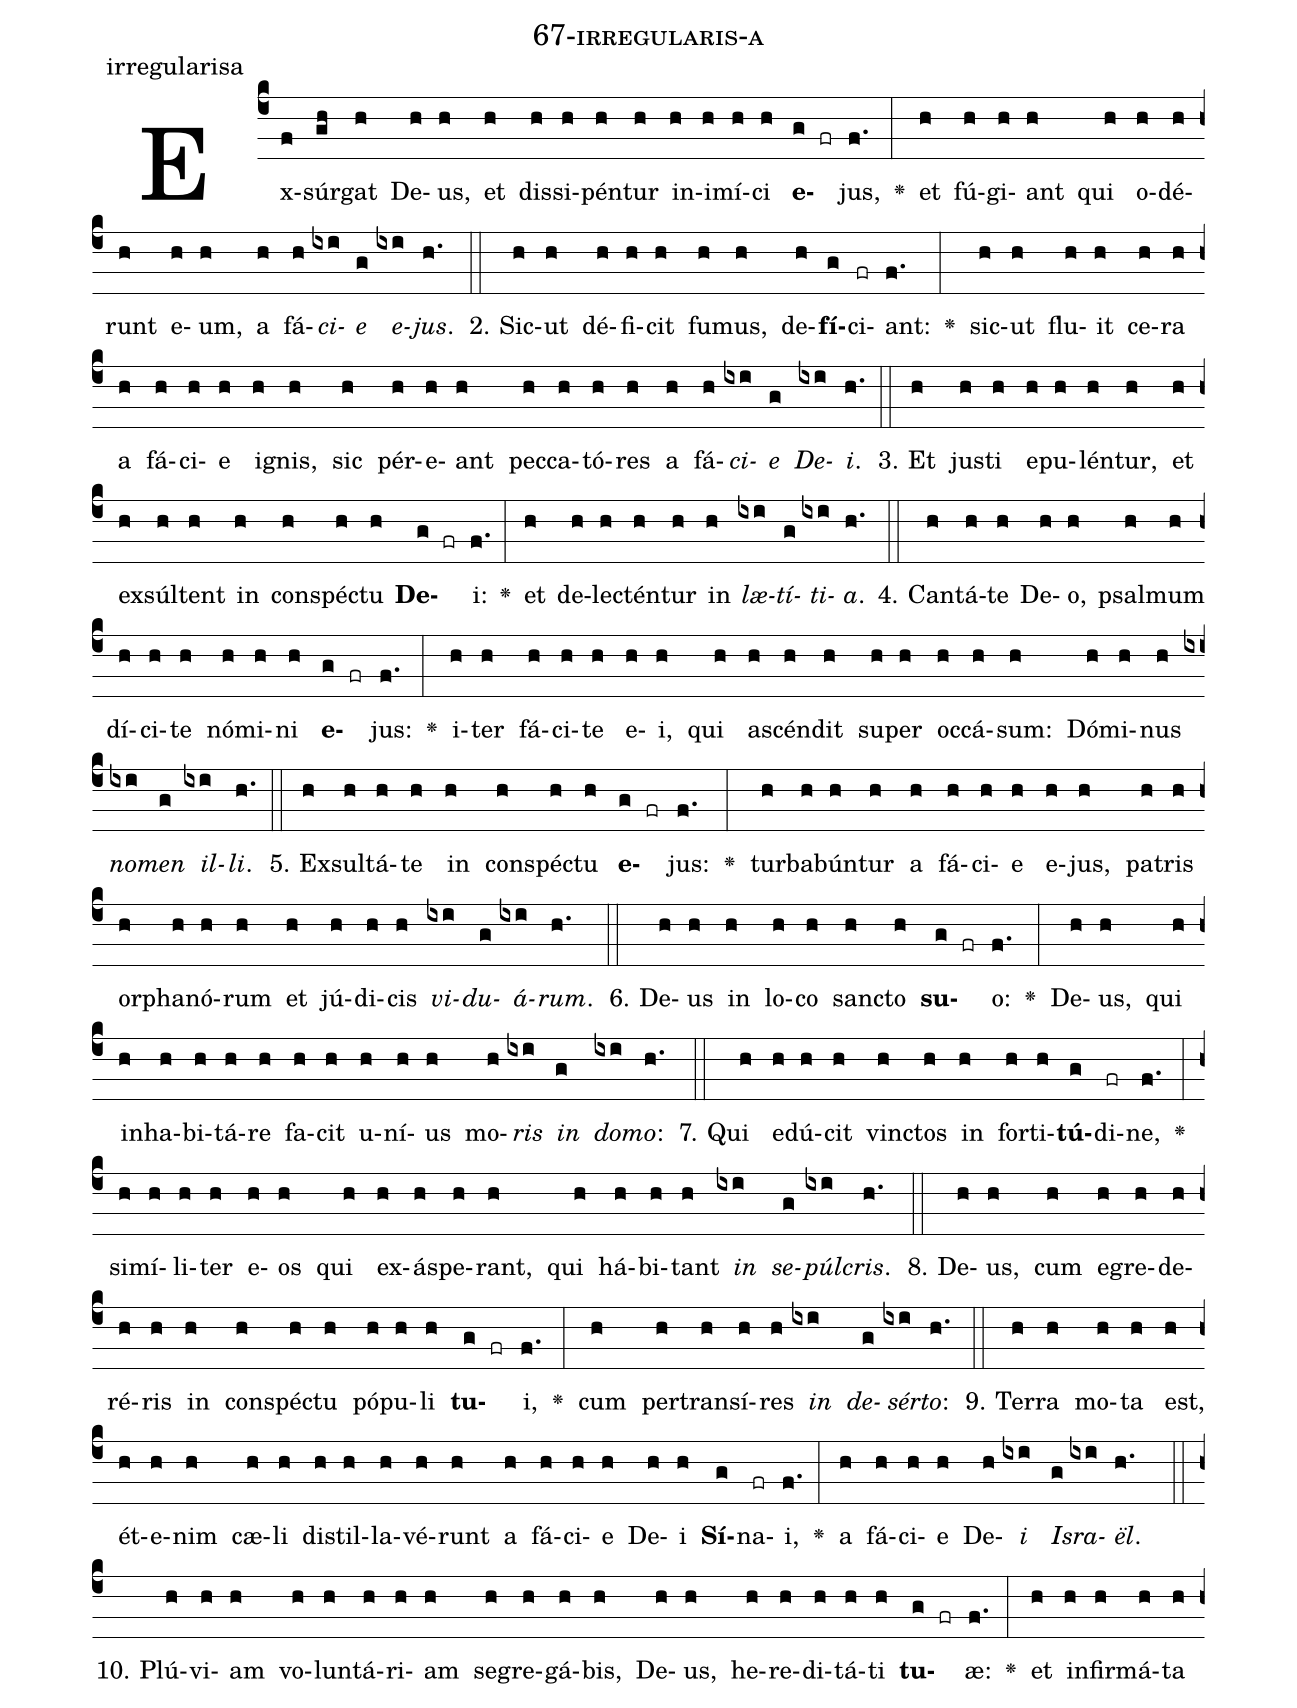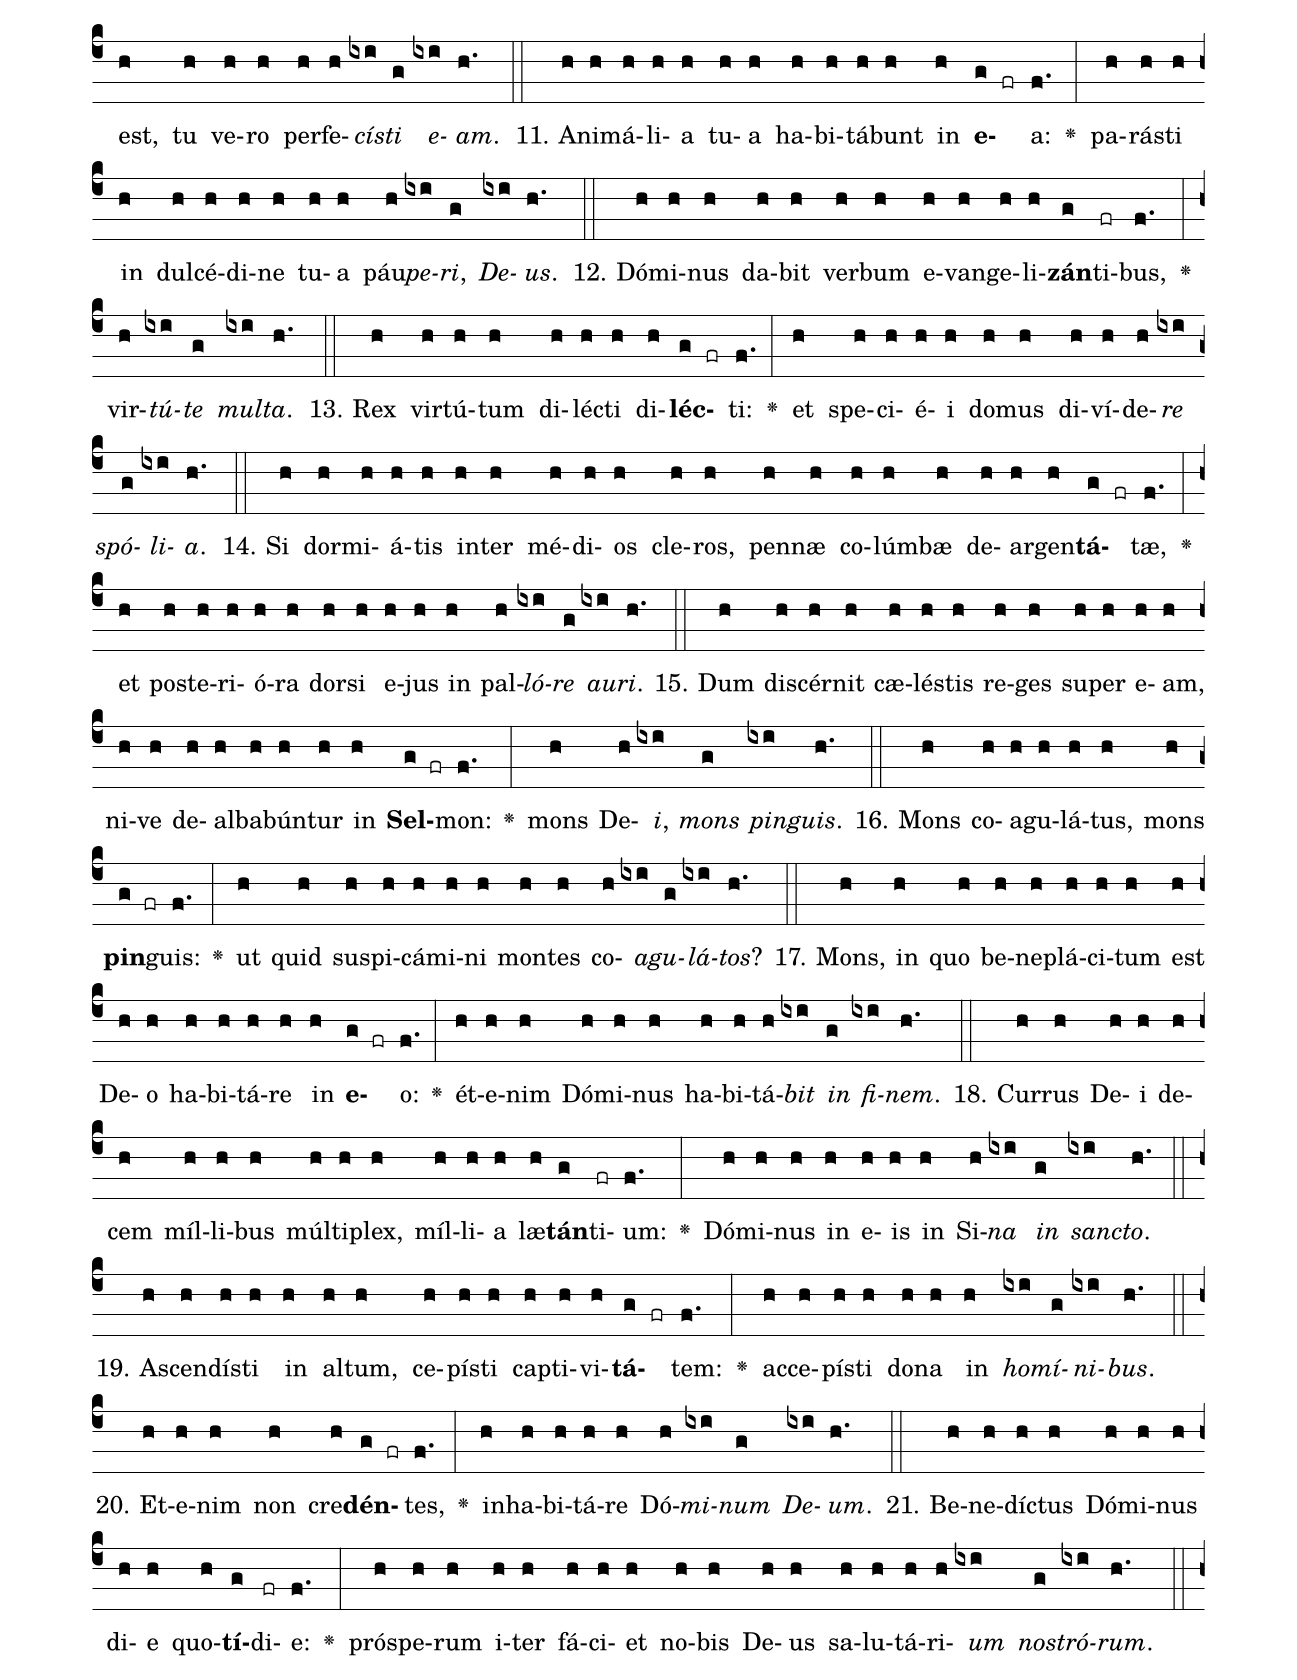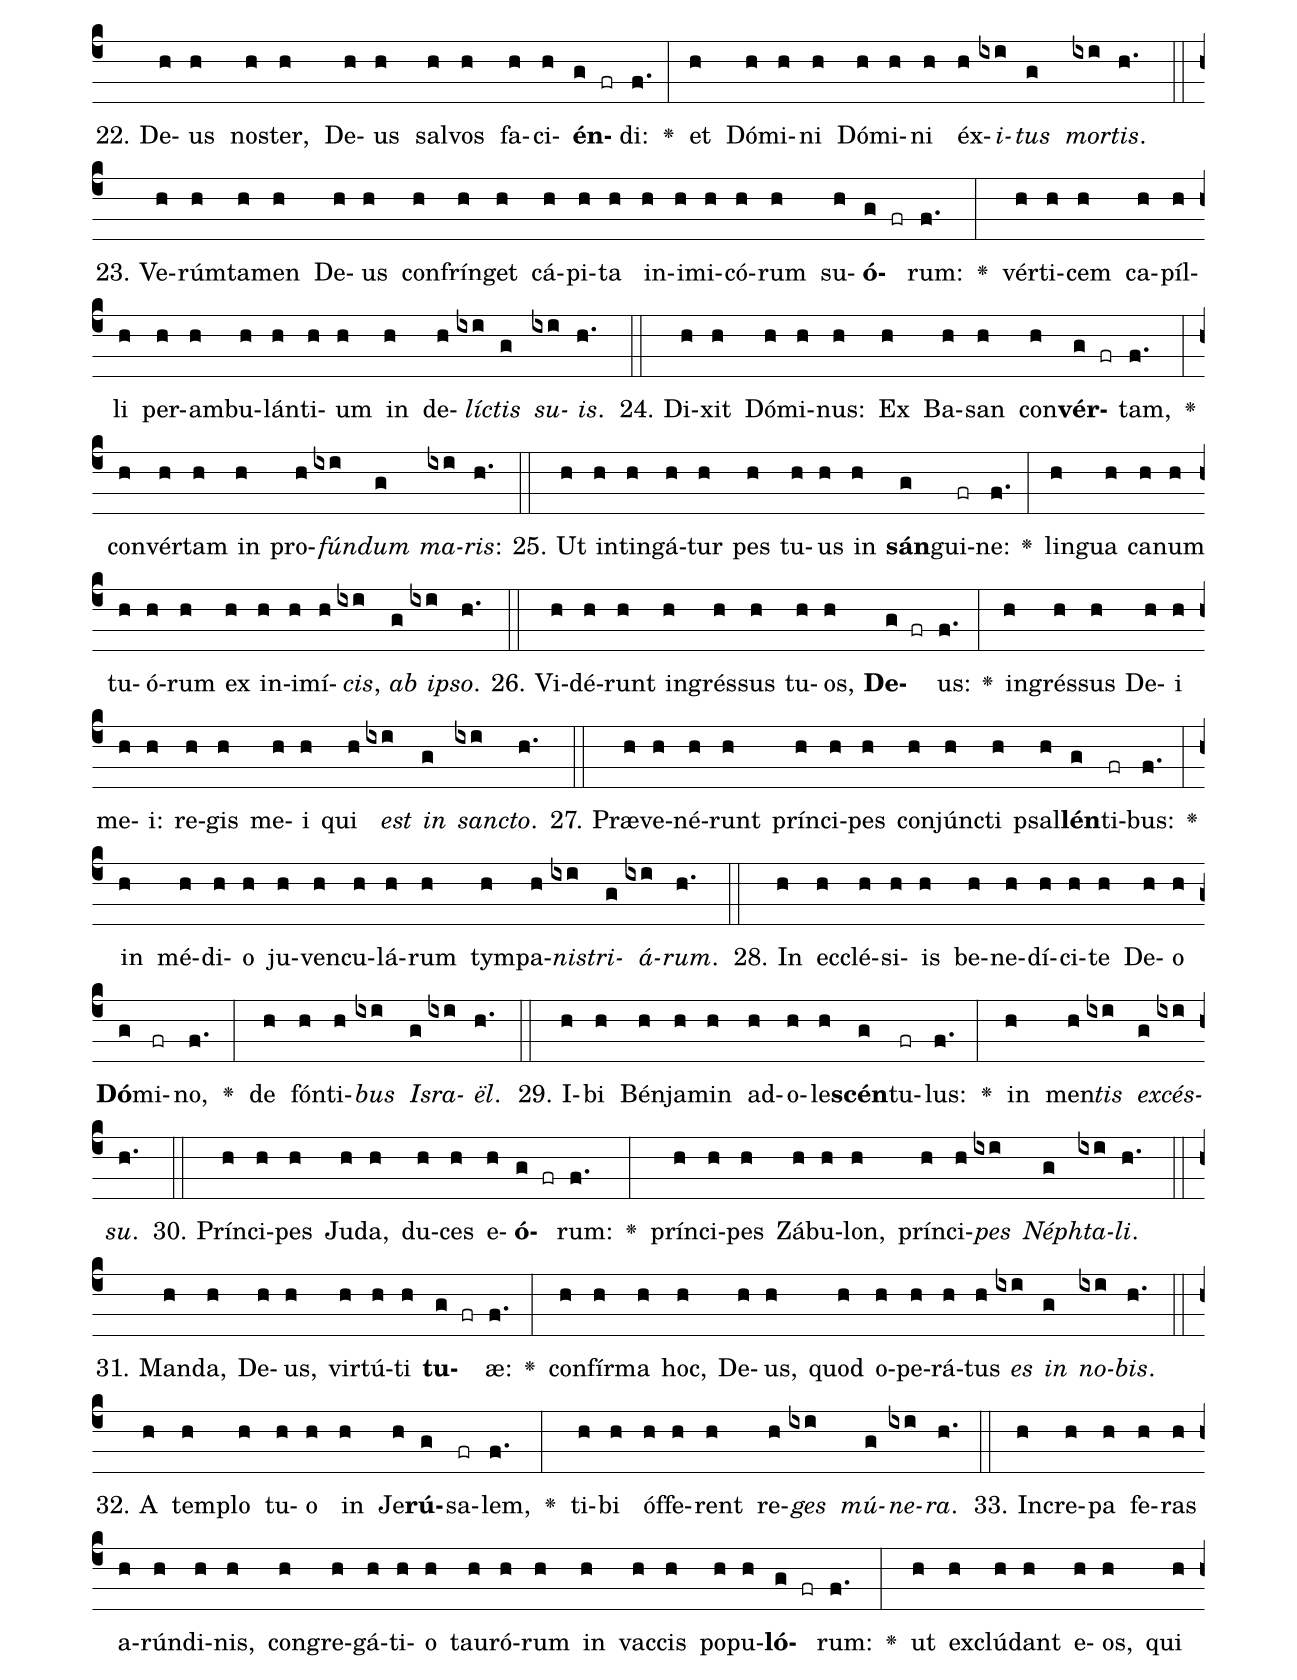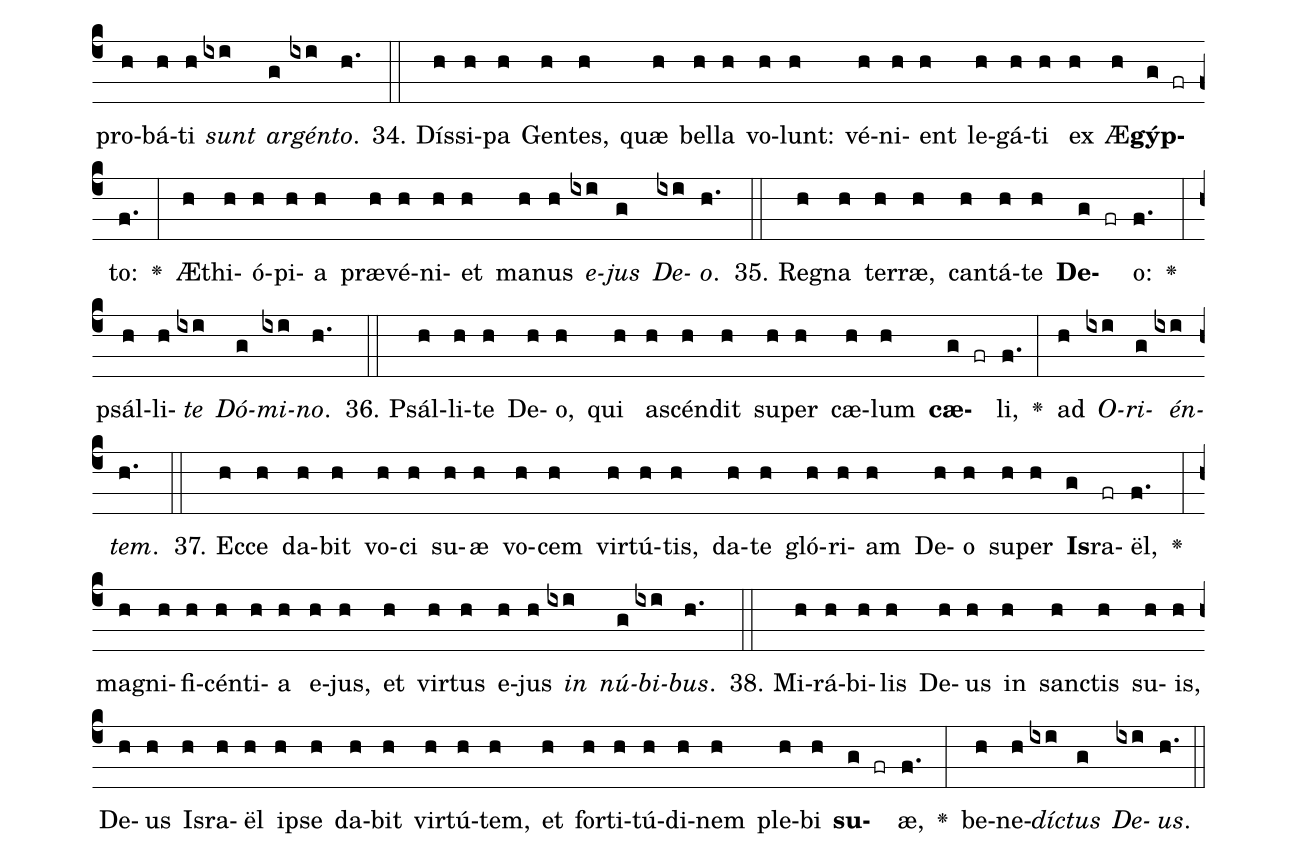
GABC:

name: 67-irregularis-a;
annotation: irregularisa;
%%
(c4)Ex(f)súr(gh)gat(h) De(h)us,(h) et(h) dis(h)si(h)pén(h)tur(h) in(h)i(h)mí(h)ci(h) <b>e</b>(g fr)jus,(f.) <v>\greheightstar</v>(:) et(h) fú(h)gi(h)ant(h) qui(h) o(h)dé(h)runt(h) e(h)um,(h) a(h) fá(h)<i>ci</i>(ixi)<i>e</i>(g) <i>e</i>(ixi)<i>jus</i>.(h.) (::)
2. Sic(h)ut(h) dé(h)fi(h)cit(h) fu(h)mus,(h) de(h)<b>fí</b>(g)ci(fr)ant:(f.) <v>\greheightstar</v>(:) sic(h)ut(h) flu(h)it(h) ce(h)ra(h) a(h) fá(h)ci(h)e(h) i(h)gnis,(h) sic(h) pér(h)e(h)ant(h) pec(h)ca(h)tó(h)res(h) a(h) fá(h)<i>ci</i>(ixi)<i>e</i>(g) <i>De</i>(ixi)<i>i</i>.(h.) (::)
3. Et(h) jus(h)ti(h) e(h)pu(h)lén(h)tur,(h) et(h) ex(h)súl(h)tent(h) in(h) con(h)spéc(h)tu(h) <b>De</b>(g fr)i:(f.) <v>\greheightstar</v>(:) et(h) de(h)lec(h)tén(h)tur(h) in(h) <i>læ</i>(ixi)<i>tí</i>(g)<i>ti</i>(ixi)<i>a</i>.(h.) (::)
4. Can(h)tá(h)te(h) De(h)o,(h) psal(h)mum(h) dí(h)ci(h)te(h) nó(h)mi(h)ni(h) <b>e</b>(g fr)jus:(f.) <v>\greheightstar</v>(:) i(h)ter(h) fá(h)ci(h)te(h) e(h)i,(h) qui(h) a(h)scén(h)dit(h) su(h)per(h) oc(h)cá(h)sum:(h) Dó(h)mi(h)nus(h) <i>no</i>(ixi)<i>men</i>(g) <i>il</i>(ixi)<i>li</i>.(h.) (::)
5. Ex(h)sul(h)tá(h)te(h) in(h) con(h)spéc(h)tu(h) <b>e</b>(g fr)jus:(f.) <v>\greheightstar</v>(:) tur(h)ba(h)bún(h)tur(h) a(h) fá(h)ci(h)e(h) e(h)jus,(h) pa(h)tris(h) or(h)pha(h)nó(h)rum(h) et(h) jú(h)di(h)cis(h) <i>vi</i>(ixi)<i>du</i>(g)<i>á</i>(ixi)<i>rum</i>.(h.) (::)
6. De(h)us(h) in(h) lo(h)co(h) sanc(h)to(h) <b>su</b>(g fr)o:(f.) <v>\greheightstar</v>(:) De(h)us,(h) qui(h) in(h)ha(h)bi(h)tá(h)re(h) fa(h)cit(h) u(h)ní(h)us(h) mo(h)<i>ris</i>(ixi) <i>in</i>(g) <i>do</i>(ixi)<i>mo</i>:(h.) (::)
7. Qui(h) e(h)dú(h)cit(h) vinc(h)tos(h) in(h) for(h)ti(h)<b>tú</b>(g)di(fr)ne,(f.) <v>\greheightstar</v>(:) si(h)mí(h)li(h)ter(h) e(h)os(h) qui(h) ex(h)ás(h)pe(h)rant,(h) qui(h) há(h)bi(h)tant(h) <i>in</i>(ixi) <i>se</i>(g)<i>púl</i>(ixi)<i>cris</i>.(h.) (::)
8. De(h)us,(h) cum(h) e(h)gre(h)de(h)ré(h)ris(h) in(h) con(h)spéc(h)tu(h) pó(h)pu(h)li(h) <b>tu</b>(g fr)i,(f.) <v>\greheightstar</v>(:) cum(h) per(h)trans(h)í(h)res(h) <i>in</i>(ixi) <i>de</i>(g)<i>sér</i>(ixi)<i>to</i>:(h.) (::)
9. Ter(h)ra(h) mo(h)ta(h) est,(h) ét(h)e(h)nim(h) cæ(h)li(h) di(h)stil(h)la(h)vé(h)runt(h) a(h) fá(h)ci(h)e(h) De(h)i(h) <b>Sí</b>(g)na(fr)i,(f.) <v>\greheightstar</v>(:) a(h) fá(h)ci(h)e(h) De(h)<i>i</i>(ixi) <i>Is</i>(g)<i>ra</i>(ixi)<i>ël</i>.(h.) (::)
10. Plú(h)vi(h)am(h) vo(h)lun(h)tá(h)ri(h)am(h) se(h)gre(h)gá(h)bis,(h) De(h)us,(h) he(h)re(h)di(h)tá(h)ti(h) <b>tu</b>(g fr)æ:(f.) <v>\greheightstar</v>(:) et(h) in(h)fir(h)má(h)ta(h) est,(h) tu(h) ve(h)ro(h) per(h)fe(h)<i>cís</i>(ixi)<i>ti</i>(g) <i>e</i>(ixi)<i>am</i>.(h.) (::)
11. A(h)ni(h)má(h)li(h)a(h) tu(h)a(h) ha(h)bi(h)tá(h)bunt(h) in(h) <b>e</b>(g fr)a:(f.) <v>\greheightstar</v>(:) pa(h)rás(h)ti(h) in(h) dul(h)cé(h)di(h)ne(h) tu(h)a(h) páu(h)<i>pe</i>(ixi)<i>ri</i>,(g) <i>De</i>(ixi)<i>us</i>.(h.) (::)
12. Dó(h)mi(h)nus(h) da(h)bit(h) ver(h)bum(h) e(h)van(h)ge(h)li(h)<b>zán</b>(g)ti(fr)bus,(f.) <v>\greheightstar</v>(:) vir(h)<i>tú</i>(ixi)<i>te</i>(g) <i>mul</i>(ixi)<i>ta</i>.(h.) (::)
13. Rex(h) vir(h)tú(h)tum(h) di(h)léc(h)ti(h) di(h)<b>léc</b>(g fr)ti:(f.) <v>\greheightstar</v>(:) et(h) spe(h)ci(h)é(h)i(h) do(h)mus(h) di(h)ví(h)de(h)<i>re</i>(ixi) <i>spó</i>(g)<i>li</i>(ixi)<i>a</i>.(h.) (::)
14. Si(h) dor(h)mi(h)á(h)tis(h) in(h)ter(h) mé(h)di(h)os(h) cle(h)ros,(h) pen(h)næ(h) co(h)lúm(h)bæ(h) de(h)ar(h)gen(h)<b>tá</b>(g fr)tæ,(f.) <v>\greheightstar</v>(:) et(h) post(h)e(h)ri(h)ó(h)ra(h) dor(h)si(h) e(h)jus(h) in(h) pal(h)<i>ló</i>(ixi)<i>re</i>(g) <i>au</i>(ixi)<i>ri</i>.(h.) (::)
15. Dum(h) di(h)scér(h)nit(h) cæ(h)lés(h)tis(h) re(h)ges(h) su(h)per(h) e(h)am,(h) ni(h)ve(h) de(h)al(h)ba(h)bún(h)tur(h) in(h) <b>Sel</b>(g fr)mon:(f.) <v>\greheightstar</v>(:) mons(h) De(h)<i>i</i>,(ixi) <i>mons</i>(g) <i>pin</i>(ixi)<i>guis</i>.(h.) (::)
16. Mons(h) co(h)a(h)gu(h)lá(h)tus,(h) mons(h) <b>pin</b>(g fr)guis:(f.) <v>\greheightstar</v>(:) ut(h) quid(h) su(h)spi(h)cá(h)mi(h)ni(h) mon(h)tes(h) co(h)<i>a</i>(ixi)<i>gu</i>(g)<i>lá</i>(ixi)<i>tos</i>?(h.) (::)
17. Mons,(h) in(h) quo(h) be(h)ne(h)plá(h)ci(h)tum(h) est(h) De(h)o(h) ha(h)bi(h)tá(h)re(h) in(h) <b>e</b>(g fr)o:(f.) <v>\greheightstar</v>(:) ét(h)e(h)nim(h) Dó(h)mi(h)nus(h) ha(h)bi(h)tá(h)<i>bit</i>(ixi) <i>in</i>(g) <i>fi</i>(ixi)<i>nem</i>.(h.) (::)
18. Cur(h)rus(h) De(h)i(h) de(h)cem(h) míl(h)li(h)bus(h) múl(h)ti(h)plex,(h) míl(h)li(h)a(h) læ(h)<b>tán</b>(g)ti(fr)um:(f.) <v>\greheightstar</v>(:) Dó(h)mi(h)nus(h) in(h) e(h)is(h) in(h) Si(h)<i>na</i>(ixi) <i>in</i>(g) <i>sanc</i>(ixi)<i>to</i>.(h.) (::)
19. A(h)scen(h)dís(h)ti(h) in(h) al(h)tum,(h) ce(h)pís(h)ti(h) cap(h)ti(h)vi(h)<b>tá</b>(g fr)tem:(f.) <v>\greheightstar</v>(:) ac(h)ce(h)pís(h)ti(h) do(h)na(h) in(h) <i>ho</i>(ixi)<i>mí</i>(g)<i>ni</i>(ixi)<i>bus</i>.(h.) (::)
20. Et(h)e(h)nim(h) non(h) cre(h)<b>dén</b>(g fr)tes,(f.) <v>\greheightstar</v>(:) in(h)ha(h)bi(h)tá(h)re(h) Dó(h)<i>mi</i>(ixi)<i>num</i>(g) <i>De</i>(ixi)<i>um</i>.(h.) (::)
21. Be(h)ne(h)díc(h)tus(h) Dó(h)mi(h)nus(h) di(h)e(h) quo(h)<b>tí</b>(g)di(fr)e:(f.) <v>\greheightstar</v>(:) pró(h)spe(h)rum(h) i(h)ter(h) fá(h)ci(h)et(h) no(h)bis(h) De(h)us(h) sa(h)lu(h)tá(h)ri(h)<i>um</i>(ixi) <i>nos</i>(g)<i>tró</i>(ixi)<i>rum</i>.(h.) (::)
22. De(h)us(h) nos(h)ter,(h) De(h)us(h) sal(h)vos(h) fa(h)ci(h)<b>én</b>(g fr)di:(f.) <v>\greheightstar</v>(:) et(h) Dó(h)mi(h)ni(h) Dó(h)mi(h)ni(h) éx(h)<i>i</i>(ixi)<i>tus</i>(g) <i>mor</i>(ixi)<i>tis</i>.(h.) (::)
23. Ve(h)rúm(h)ta(h)men(h) De(h)us(h) con(h)frín(h)get(h) cá(h)pi(h)ta(h) in(h)i(h)mi(h)có(h)rum(h) su(h)<b>ó</b>(g fr)rum:(f.) <v>\greheightstar</v>(:) vér(h)ti(h)cem(h) ca(h)píl(h)li(h) per(h)am(h)bu(h)lán(h)ti(h)um(h) in(h) de(h)<i>líc</i>(ixi)<i>tis</i>(g) <i>su</i>(ixi)<i>is</i>.(h.) (::)
24. Di(h)xit(h) Dó(h)mi(h)nus:(h) Ex(h) Ba(h)san(h) con(h)<b>vér</b>(g fr)tam,(f.) <v>\greheightstar</v>(:) con(h)vér(h)tam(h) in(h) pro(h)<i>fún</i>(ixi)<i>dum</i>(g) <i>ma</i>(ixi)<i>ris</i>:(h.) (::)
25. Ut(h) in(h)tin(h)gá(h)tur(h) pes(h) tu(h)us(h) in(h) <b>sán</b>(g)gui(fr)ne:(f.) <v>\greheightstar</v>(:) lin(h)gua(h) ca(h)num(h) tu(h)ó(h)rum(h) ex(h) in(h)i(h)mí(h)<i>cis</i>,(ixi) <i>ab</i>(g) <i>ip</i>(ixi)<i>so</i>.(h.) (::)
26. Vi(h)dé(h)runt(h) in(h)grés(h)sus(h) tu(h)os,(h) <b>De</b>(g fr)us:(f.) <v>\greheightstar</v>(:) in(h)grés(h)sus(h) De(h)i(h) me(h)i:(h) re(h)gis(h) me(h)i(h) qui(h) <i>est</i>(ixi) <i>in</i>(g) <i>sanc</i>(ixi)<i>to</i>.(h.) (::)
27. Præ(h)ve(h)né(h)runt(h) prín(h)ci(h)pes(h) con(h)júnc(h)ti(h) psal(h)<b>lén</b>(g)ti(fr)bus:(f.) <v>\greheightstar</v>(:) in(h) mé(h)di(h)o(h) ju(h)ven(h)cu(h)lá(h)rum(h) tym(h)pa(h)<i>nis</i>(ixi)<i>tri</i>(g)<i>á</i>(ixi)<i>rum</i>.(h.) (::)
28. In(h) ec(h)clé(h)si(h)is(h) be(h)ne(h)dí(h)ci(h)te(h) De(h)o(h) <b>Dó</b>(g)mi(fr)no,(f.) <v>\greheightstar</v>(:) de(h) fón(h)ti(h)<i>bus</i>(ixi) <i>Is</i>(g)<i>ra</i>(ixi)<i>ël</i>.(h.) (::)
29. I(h)bi(h) Bén(h)ja(h)min(h) ad(h)o(h)le(h)<b>scén</b>(g)tu(fr)lus:(f.) <v>\greheightstar</v>(:) in(h) men(h)<i>tis</i>(ixi) <i>ex</i>(g)<i>cés</i>(ixi)<i>su</i>.(h.) (::)
30. Prín(h)ci(h)pes(h) Ju(h)da,(h) du(h)ces(h) e(h)<b>ó</b>(g fr)rum:(f.) <v>\greheightstar</v>(:) prín(h)ci(h)pes(h) Zá(h)bu(h)lon,(h) prín(h)ci(h)<i>pes</i>(ixi) <i>Néph</i>(g)<i>ta</i>(ixi)<i>li</i>.(h.) (::)
31. Man(h)da,(h) De(h)us,(h) vir(h)tú(h)ti(h) <b>tu</b>(g fr)æ:(f.) <v>\greheightstar</v>(:) con(h)fír(h)ma(h) hoc,(h) De(h)us,(h) quod(h) o(h)pe(h)rá(h)tus(h) <i>es</i>(ixi) <i>in</i>(g) <i>no</i>(ixi)<i>bis</i>.(h.) (::)
32. A(h) tem(h)plo(h) tu(h)o(h) in(h) Je(h)<b>rú</b>(g)sa(fr)lem,(f.) <v>\greheightstar</v>(:) ti(h)bi(h) óf(h)fe(h)rent(h) re(h)<i>ges</i>(ixi) <i>mú</i>(g)<i>ne</i>(ixi)<i>ra</i>.(h.) (::)
33. In(h)cre(h)pa(h) fe(h)ras(h) a(h)rún(h)di(h)nis,(h) con(h)gre(h)gá(h)ti(h)o(h) tau(h)ró(h)rum(h) in(h) vac(h)cis(h) po(h)pu(h)<b>ló</b>(g fr)rum:(f.) <v>\greheightstar</v>(:) ut(h) ex(h)clú(h)dant(h) e(h)os,(h) qui(h) pro(h)bá(h)ti(h) <i>sunt</i>(ixi) <i>ar</i>(g)<i>gén</i>(ixi)<i>to</i>.(h.) (::)
34. Dís(h)si(h)pa(h) Gen(h)tes,(h) quæ(h) bel(h)la(h) vo(h)lunt:(h) vé(h)ni(h)ent(h) le(h)gá(h)ti(h) ex(h) Æ(h)<b>gýp</b>(g fr)to:(f.) <v>\greheightstar</v>(:) Æ(h)thi(h)ó(h)pi(h)a(h) præ(h)vé(h)ni(h)et(h) ma(h)nus(h) <i>e</i>(ixi)<i>jus</i>(g) <i>De</i>(ixi)<i>o</i>.(h.) (::)
35. Re(h)gna(h) ter(h)ræ,(h) can(h)tá(h)te(h) <b>De</b>(g fr)o:(f.) <v>\greheightstar</v>(:) psál(h)li(h)<i>te</i>(ixi) <i>Dó</i>(g)<i>mi</i>(ixi)<i>no</i>.(h.) (::)
36. Psál(h)li(h)te(h) De(h)o,(h) qui(h) a(h)scén(h)dit(h) su(h)per(h) cæ(h)lum(h) <b>cæ</b>(g fr)li,(f.) <v>\greheightstar</v>(:) ad(h) <i>O</i>(ixi)<i>ri</i>(g)<i>én</i>(ixi)<i>tem</i>.(h.) (::)
37. Ec(h)ce(h) da(h)bit(h) vo(h)ci(h) su(h)æ(h) vo(h)cem(h) vir(h)tú(h)tis,(h) da(h)te(h) gló(h)ri(h)am(h) De(h)o(h) su(h)per(h) <b>Is</b>(g)ra(fr)ël,(f.) <v>\greheightstar</v>(:) ma(h)gni(h)fi(h)cén(h)ti(h)a(h) e(h)jus,(h) et(h) vir(h)tus(h) e(h)jus(h) <i>in</i>(ixi) <i>nú</i>(g)<i>bi</i>(ixi)<i>bus</i>.(h.) (::)
38. Mi(h)rá(h)bi(h)lis(h) De(h)us(h) in(h) sanc(h)tis(h) su(h)is,(h) De(h)us(h) Is(h)ra(h)ël(h) ip(h)se(h) da(h)bit(h) vir(h)tú(h)tem,(h) et(h) for(h)ti(h)tú(h)di(h)nem(h) ple(h)bi(h) <b>su</b>(g fr)æ,(f.) <v>\greheightstar</v>(:) be(h)ne(h)<i>díc</i>(ixi)<i>tus</i>(g) <i>De</i>(ixi)<i>us</i>.(h.) (::)
